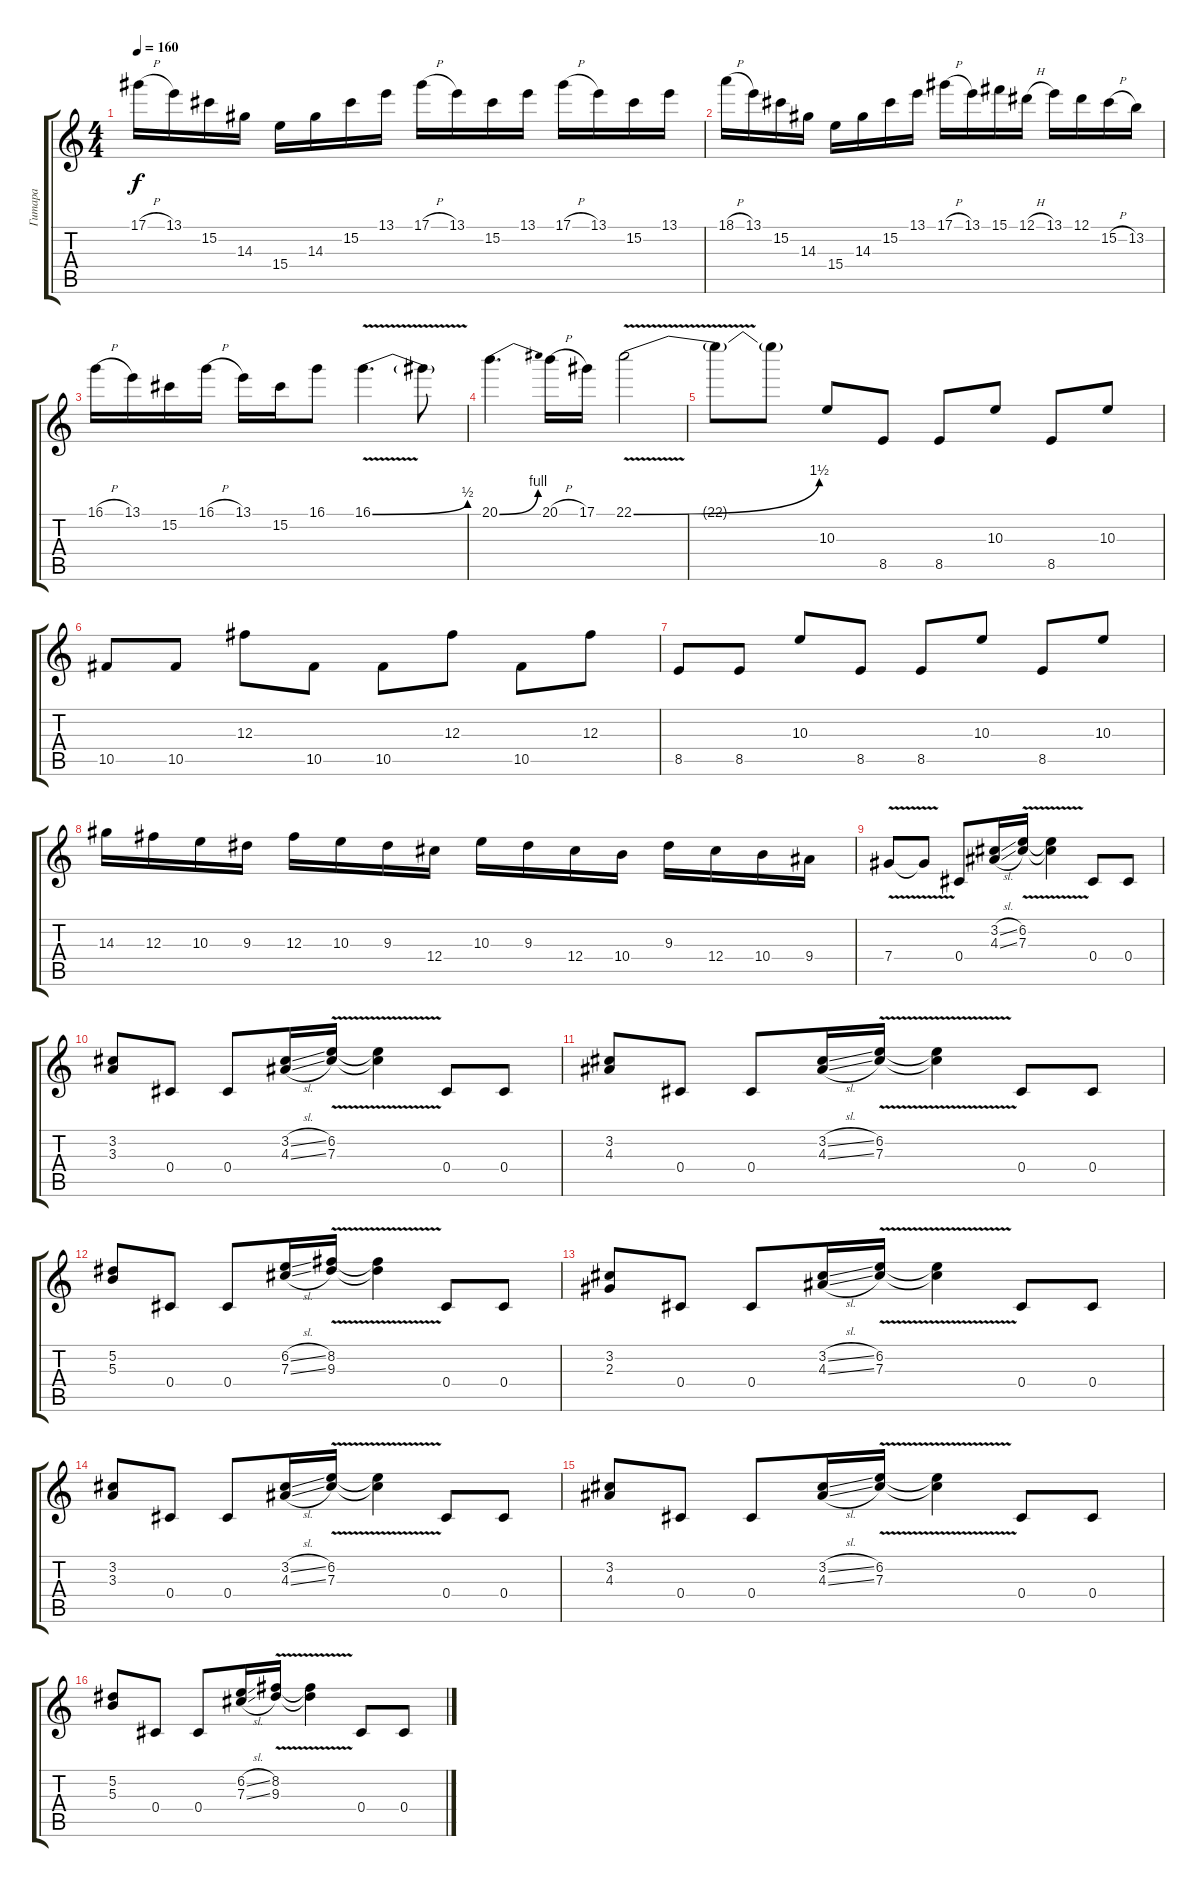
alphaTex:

\track ("Гитара" "Гитара") {instrument distortionguitar}
\staff {score tabs}
\tuning (Eb4 Bb3 Gb3 Db3 Ab2 Eb2) {hide}
\ts (4 4)
\tempo 160
\clef g2
\ks c
17.1{h}.16{dy f} 13.1.16 15.2.16 14.3.16 15.4.16 14.3.16 15.2.16 13.1.16 17.1{h}.16 13.1.16 15.2.16 13.1.16 17.1{h}.16 13.1.16 15.2.16 13.1.16 |
18.1{h}.16 13.1.16 15.2.16 14.3.16 15.4.16 14.3.16 15.2.16 13.1.16 17.1{h}.16 13.1.16 15.1.16 12.1{h}.16 13.1.16 12.1.16 15.2{h}.16 13.2.16 |
16.1{h}.16 13.1.16 15.2.16 16.1{h}.16 13.1.16 15.2.16 16.1.8 16.1{be (bend 0 0 60 2) v}.4{d} 16.1{t}.8 |
20.1{be (bend 0 0 60 4)}.4{d} 20.1{h}.16 17.1.16 22.1{be (bend 0 0 60 6) v}.2 |
22.1{t}.8 22.1{t}.8 10.3.8 8.5.8 8.5.8 10.3.8 8.5.8 10.3.8 |
10.5.8 10.5.8 12.3.8 10.5.8 10.5.8 12.3.8 10.5.8 12.3.8 |
8.5.8 8.5.8 10.3.8 8.5.8 8.5.8 10.3.8 8.5.8 10.3.8 |
14.3.16 12.3.16 10.3.16 9.3.16 12.3.16 10.3.16 9.3.16 12.4.16 10.3.16 9.3.16 12.4.16 10.4.16 9.3.16 12.4.16 10.4.16 9.4.16 |
7.4{v}.8 7.4{t}.8 0.4.8 (3.2{sl} 4.3{sl}).16 (6.2{v} 7.3{v}).16 (6.2{t} 7.3{t}).4 0.4.8 0.4.8 |
(3.2 3.3).8 0.4.8 0.4.8 (3.2{sl} 4.3{sl}).16 (6.2{v} 7.3{v}).16 (6.2{t} 7.3{t}).4 0.4.8 0.4.8 |
(3.2 4.3).8 0.4.8 0.4.8 (3.2{sl} 4.3{sl}).16 (6.2{v} 7.3{v}).16 (6.2{t} 7.3{t}).4 0.4.8 0.4.8 |
(5.2 5.3).8 0.4.8 0.4.8 (6.2{sl} 7.3{sl}).16 (8.2 9.3{v}).16 (8.2{t} 9.3{t}).4 0.4.8 0.4.8 |
(3.2 2.3).8 0.4.8 0.4.8 (3.2{sl} 4.3{sl}).16 (6.2{v} 7.3{v}).16 (6.2{t} 7.3{t}).4 0.4.8 0.4.8 |
(3.2 3.3).8 0.4.8 0.4.8 (3.2{sl} 4.3{sl}).16 (6.2{v} 7.3{v}).16 (6.2{t} 7.3{t}).4 0.4.8 0.4.8 |
(3.2 4.3).8 0.4.8 0.4.8 (3.2{sl} 4.3{sl}).16 (6.2{v} 7.3{v}).16 (6.2{t} 7.3{t}).4 0.4.8 0.4.8 |
(5.2 5.3).8 0.4.8 0.4.8 (6.2{sl} 7.3{sl}).16 (8.2 9.3{v}).16 (8.2{t} 9.3{t}).4 0.4.8 0.4.8
